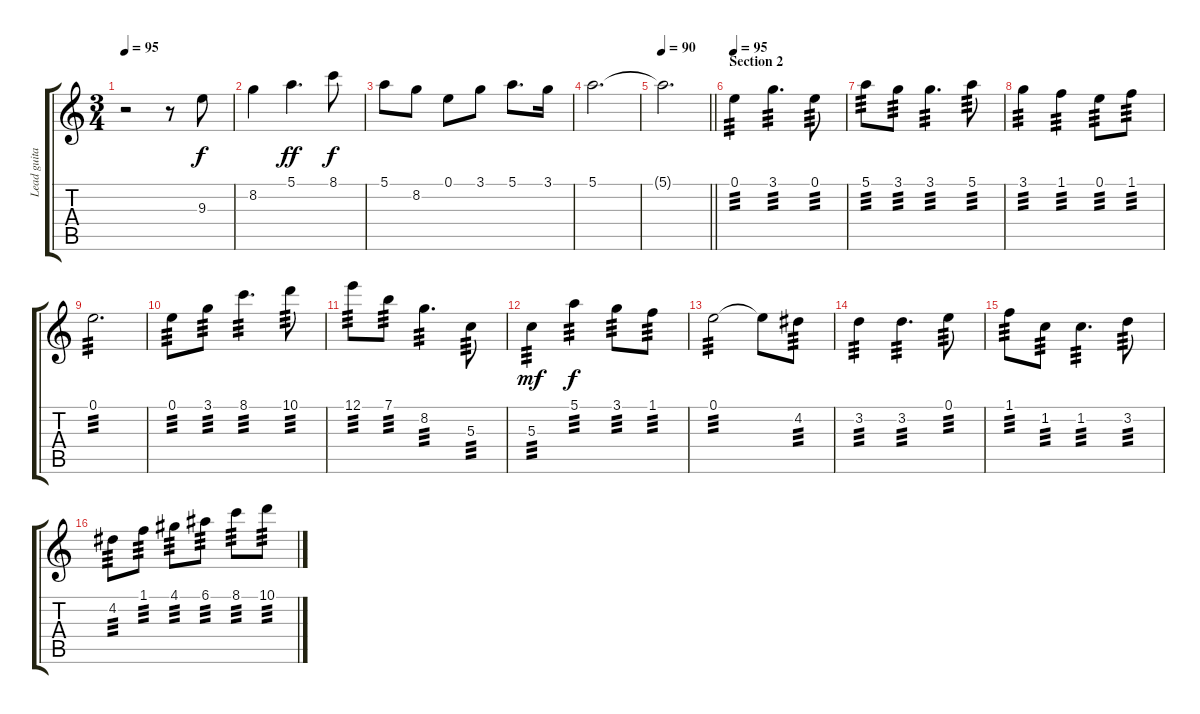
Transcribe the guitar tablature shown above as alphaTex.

\track ("Lead guitar 1" "Lead guita") {instrument acousticguitarnylon}
\staff {score tabs}
\tuning (E4 B3 G3 D3 A2 E2) {hide}
\ts (3 4)
\tempo 95
\clef g2
\ks c
r.2{dy f} r.8 9.3.8 |
8.2.4 5.1.4{d dy ff} 8.1.8{dy f} |
5.1.8 8.2.8 0.1.8 3.1.8 5.1.8{d} 3.1.16 |
5.1.2{d} |
\tempo 90
\barLineRight lightlight
5.1{t}.2{d} |
\section ("" "Section 2")
\tempo 95
0.1.4{tp 3} 3.1.4{d tp 3} 0.1.8{tp 3} |
5.1.8{tp 3} 3.1.8{tp 3} 3.1.4{d tp 3} 5.1.8{tp 3} |
3.1.4{tp 3} 1.1.4{tp 3} 0.1.8{tp 3} 1.1.8{tp 3} |
0.1.2{d tp 3} |
0.1.8{tp 3} 3.1.8{tp 3} 8.1.4{d tp 3} 10.1.8{tp 3} |
12.1.8{tp 3} 7.1.8{tp 3} 8.2.4{d tp 3} 5.3.8{tp 3} |
5.3.4{tp 3 dy mf} 5.1.4{tp 3 dy f} 3.1.8{tp 3} 1.1.8{tp 3} |
0.1.2{tp 3} 0.1{t}.8 4.2.8{tp 3} |
3.2.4{tp 3} 3.2.4{d tp 3} 0.1.8{tp 3} |
1.1.8{tp 3} 1.2.8{tp 3} 1.2.4{d tp 3} 3.2.8{tp 3} |
4.2.8{tp 3} 1.1.8{tp 3} 4.1.8{tp 3} 6.1.8{tp 3} 8.1.8{tp 3} 10.1.8{tp 3}
